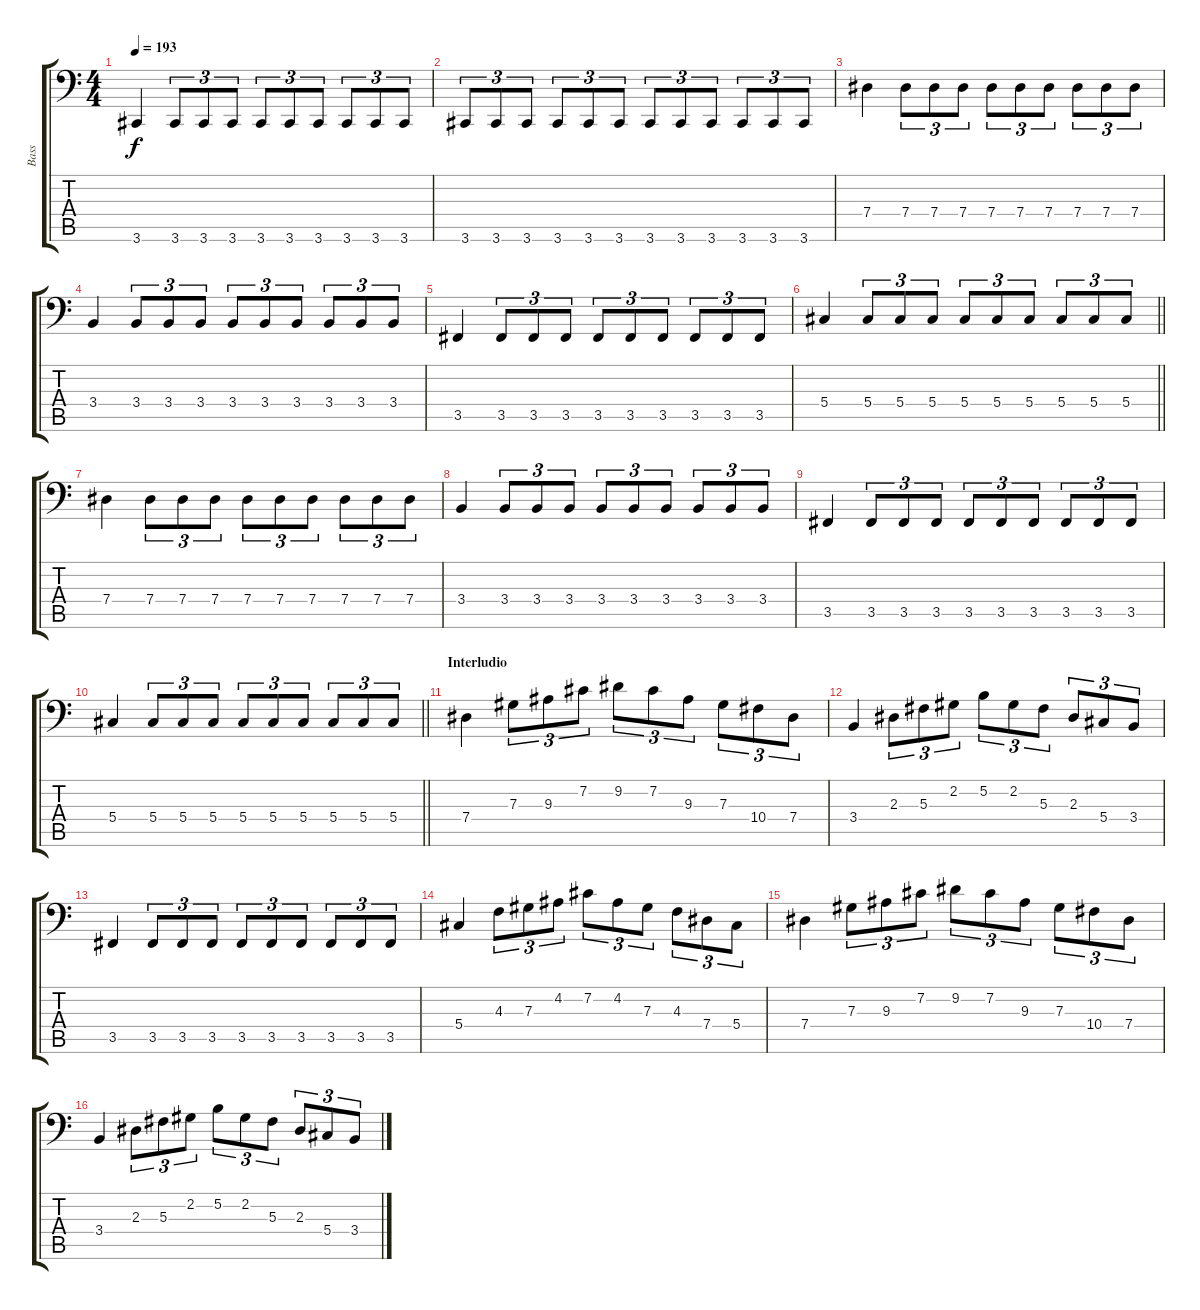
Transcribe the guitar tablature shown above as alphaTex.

\track ("Bass" "Bass") {instrument electricbassfinger}
\staff {score tabs}
\tuning (B2 Gb2 Db2 Ab1 Eb1 Bb0) {hide}
\ts (4 4)
\tempo 193
\clef f4
\ks c
3.6.4{dy f} 3.6.8{tu (3 2)} 3.6.8{tu (3 2)} 3.6.8{tu (3 2)} 3.6.8{tu (3 2)} 3.6.8{tu (3 2)} 3.6.8{tu (3 2)} 3.6.8{tu (3 2)} 3.6.8{tu (3 2)} 3.6.8{tu (3 2)} |
3.6.8{tu (3 2)} 3.6.8{tu (3 2)} 3.6.8{tu (3 2)} 3.6.8{tu (3 2)} 3.6.8{tu (3 2)} 3.6.8{tu (3 2)} 3.6.8{tu (3 2)} 3.6.8{tu (3 2)} 3.6.8{tu (3 2)} 3.6.8{tu (3 2)} 3.6.8{tu (3 2)} 3.6.8{tu (3 2)} |
7.4.4 7.4.8{tu (3 2)} 7.4.8{tu (3 2)} 7.4.8{tu (3 2)} 7.4.8{tu (3 2)} 7.4.8{tu (3 2)} 7.4.8{tu (3 2)} 7.4.8{tu (3 2)} 7.4.8{tu (3 2)} 7.4.8{tu (3 2)} |
3.4.4 3.4.8{tu (3 2)} 3.4.8{tu (3 2)} 3.4.8{tu (3 2)} 3.4.8{tu (3 2)} 3.4.8{tu (3 2)} 3.4.8{tu (3 2)} 3.4.8{tu (3 2)} 3.4.8{tu (3 2)} 3.4.8{tu (3 2)} |
3.5.4 3.5.8{tu (3 2)} 3.5.8{tu (3 2)} 3.5.8{tu (3 2)} 3.5.8{tu (3 2)} 3.5.8{tu (3 2)} 3.5.8{tu (3 2)} 3.5.8{tu (3 2)} 3.5.8{tu (3 2)} 3.5.8{tu (3 2)} |
\barLineRight lightlight
5.4.4 5.4.8{tu (3 2)} 5.4.8{tu (3 2)} 5.4.8{tu (3 2)} 5.4.8{tu (3 2)} 5.4.8{tu (3 2)} 5.4.8{tu (3 2)} 5.4.8{tu (3 2)} 5.4.8{tu (3 2)} 5.4.8{tu (3 2)} |
7.4.4 7.4.8{tu (3 2)} 7.4.8{tu (3 2)} 7.4.8{tu (3 2)} 7.4.8{tu (3 2)} 7.4.8{tu (3 2)} 7.4.8{tu (3 2)} 7.4.8{tu (3 2)} 7.4.8{tu (3 2)} 7.4.8{tu (3 2)} |
3.4.4 3.4.8{tu (3 2)} 3.4.8{tu (3 2)} 3.4.8{tu (3 2)} 3.4.8{tu (3 2)} 3.4.8{tu (3 2)} 3.4.8{tu (3 2)} 3.4.8{tu (3 2)} 3.4.8{tu (3 2)} 3.4.8{tu (3 2)} |
3.5.4 3.5.8{tu (3 2)} 3.5.8{tu (3 2)} 3.5.8{tu (3 2)} 3.5.8{tu (3 2)} 3.5.8{tu (3 2)} 3.5.8{tu (3 2)} 3.5.8{tu (3 2)} 3.5.8{tu (3 2)} 3.5.8{tu (3 2)} |
\barLineRight lightlight
5.4.4 5.4.8{tu (3 2)} 5.4.8{tu (3 2)} 5.4.8{tu (3 2)} 5.4.8{tu (3 2)} 5.4.8{tu (3 2)} 5.4.8{tu (3 2)} 5.4.8{tu (3 2)} 5.4.8{tu (3 2)} 5.4.8{tu (3 2)} |
\section ("" "Interludio")
7.4.4 7.3.8{tu (3 2)} 9.3.8{tu (3 2)} 7.2.8{tu (3 2)} 9.2.8{tu (3 2)} 7.2.8{tu (3 2)} 9.3.8{tu (3 2)} 7.3.8{tu (3 2)} 10.4.8{tu (3 2)} 7.4.8{tu (3 2)} |
3.4.4 2.3.8{tu (3 2)} 5.3.8{tu (3 2)} 2.2.8{tu (3 2)} 5.2.8{tu (3 2)} 2.2.8{tu (3 2)} 5.3.8{tu (3 2)} 2.3.8{tu (3 2)} 5.4.8{tu (3 2)} 3.4.8{tu (3 2)} |
3.5.4 3.5.8{tu (3 2)} 3.5.8{tu (3 2)} 3.5.8{tu (3 2)} 3.5.8{tu (3 2)} 3.5.8{tu (3 2)} 3.5.8{tu (3 2)} 3.5.8{tu (3 2)} 3.5.8{tu (3 2)} 3.5.8{tu (3 2)} |
5.4.4 4.3.8{tu (3 2)} 7.3.8{tu (3 2)} 4.2.8{tu (3 2)} 7.2.8{tu (3 2)} 4.2.8{tu (3 2)} 7.3.8{tu (3 2)} 4.3.8{tu (3 2)} 7.4.8{tu (3 2)} 5.4.8{tu (3 2)} |
7.4.4 7.3.8{tu (3 2)} 9.3.8{tu (3 2)} 7.2.8{tu (3 2)} 9.2.8{tu (3 2)} 7.2.8{tu (3 2)} 9.3.8{tu (3 2)} 7.3.8{tu (3 2)} 10.4.8{tu (3 2)} 7.4.8{tu (3 2)} |
3.4.4 2.3.8{tu (3 2)} 5.3.8{tu (3 2)} 2.2.8{tu (3 2)} 5.2.8{tu (3 2)} 2.2.8{tu (3 2)} 5.3.8{tu (3 2)} 2.3.8{tu (3 2)} 5.4.8{tu (3 2)} 3.4.8{tu (3 2)}
